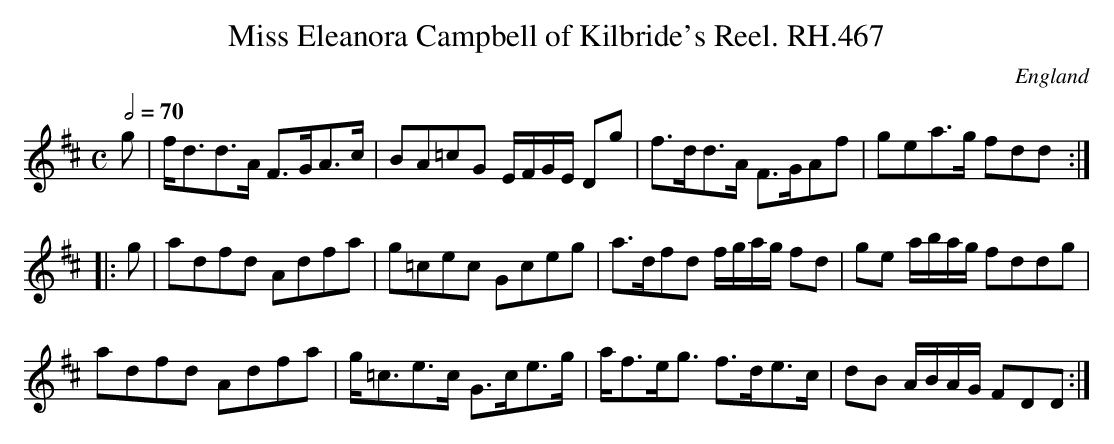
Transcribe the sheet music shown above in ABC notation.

X:1
T:Miss Eleanora Campbell of Kilbride's Reel. RH.467
O:England
M:C
L:1/8
Q:2/4=70
K:D major
g|f<dd>A F>GA>c|BA=cG E/F/G/E/ Dg|\
f>dd>A F>GAf|gea>g fdd:|!
|:g|adfd Adfa|g=cec Gceg|\
a>dfd f/g/a/g/ fd|ge a/b/a/g/ fddg|!
adfd Adfa|g<=ce>c G>ce>g|\
a<fe<g f>de>c|dB A/B/A/G/ FDD:|
